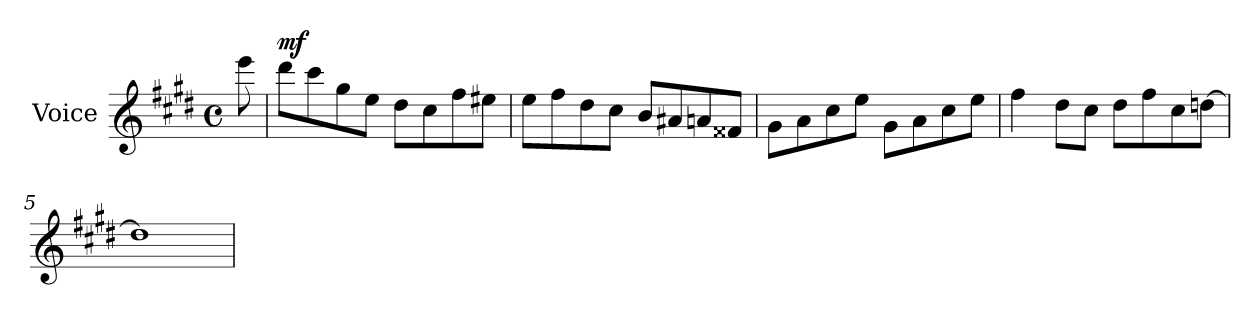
**kern	**dynam
*part1	*part1
*staff1	*staff1
*I"Voice	*
*I'Voice	*
*clefG2	*
*k[f#c#g#d#]	*
*M4/4	*
*met(c)	*
=	=
8eee\	.
=1	=1
!	!LO:DY:a
8ddd#\L	mf
8ccc#\	.
8gg#\	.
8ee\J	.
8dd#\L	.
8cc#\	.
8ff#\	.
8ee#X\J	.
=2	=2
8ee\L	.
8ff#\	.
8dd#\	.
8cc#\J	.
8b/L	.
8a#X/	.
8an/	.
8f##X/J	.
=3	=3
8g#\L	.
8a\	.
8cc#\	.
8ee\J	.
8g#\L	.
8a\	.
8cc#\	.
8ee\J	.
=4	=4
4ff#\	.
8dd#\L	.
8cc#\J	.
8dd#\L	.
8ff#\	.
8cc#\	.
[>8ddn\J	.
=5	=5
1dd]	.
=	=
*-	*-
